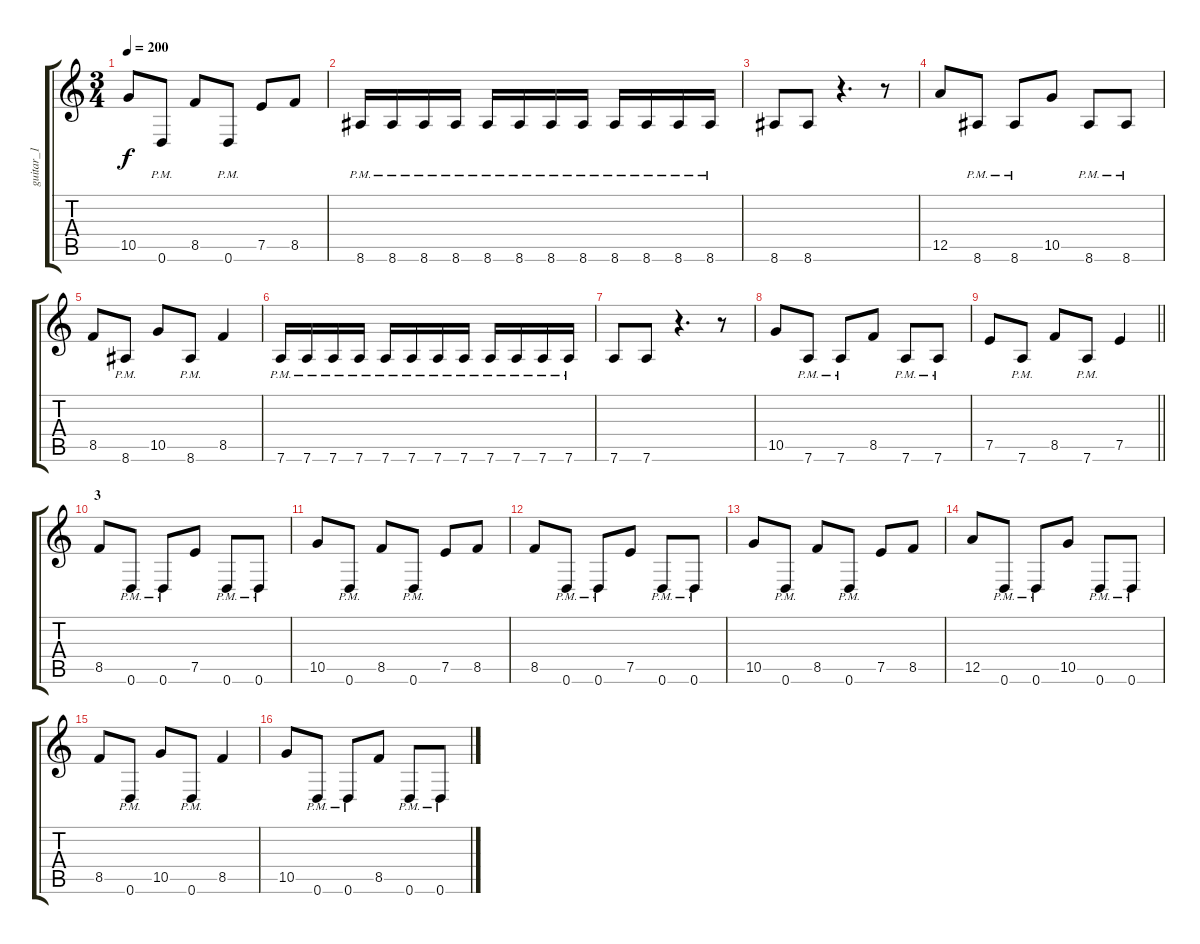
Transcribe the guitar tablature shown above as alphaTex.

\track ("guitar_1" "guitar_1") {instrument overdrivenguitar}
\staff {score tabs}
\tuning (E4 B3 G3 D3 A2 D2) {hide}
\ts (3 4)
\tempo 200
\clef g2
\ks c
10.5.8{dy f} 0.6{pm}.8 8.5.8 0.6{pm}.8 7.5.8 8.5.8 |
8.6{pm}.16 8.6{pm}.16 8.6{pm}.16 8.6{pm}.16 8.6{pm}.16 8.6{pm}.16 8.6{pm}.16 8.6{pm}.16 8.6{pm}.16 8.6{pm}.16 8.6{pm}.16 8.6{pm}.16 |
8.6.8 8.6.8 r.4{d} r.8 |
12.5.8 8.6{pm}.8 8.6{pm}.8 10.5.8 8.6{pm}.8 8.6{pm}.8 |
8.5.8 8.6{pm}.8 10.5.8 8.6{pm}.8 8.5.4 |
7.6{pm}.16 7.6{pm}.16 7.6{pm}.16 7.6{pm}.16 7.6{pm}.16 7.6{pm}.16 7.6{pm}.16 7.6{pm}.16 7.6{pm}.16 7.6{pm}.16 7.6{pm}.16 7.6{pm}.16 |
7.6.8 7.6.8 r.4{d} r.8 |
10.5.8 7.6{pm}.8 7.6{pm}.8 8.5.8 7.6{pm}.8 7.6{pm}.8 |
\barLineRight lightlight
7.5.8 7.6{pm}.8 8.5.8 7.6{pm}.8 7.5.4 |
\section ("" "3")
8.5.8 0.6{pm}.8 0.6{pm}.8 7.5.8 0.6{pm}.8 0.6{pm}.8 |
10.5.8 0.6{pm}.8 8.5.8 0.6{pm}.8 7.5.8 8.5.8 |
8.5.8 0.6{pm}.8 0.6{pm}.8 7.5.8 0.6{pm}.8 0.6{pm}.8 |
10.5.8 0.6{pm}.8 8.5.8 0.6{pm}.8 7.5.8 8.5.8 |
12.5.8 0.6{pm}.8 0.6{pm}.8 10.5.8 0.6{pm}.8 0.6{pm}.8 |
8.5.8 0.6{pm}.8 10.5.8 0.6{pm}.8 8.5.4 |
10.5.8 0.6{pm}.8 0.6{pm}.8 8.5.8 0.6{pm}.8 0.6{pm}.8
